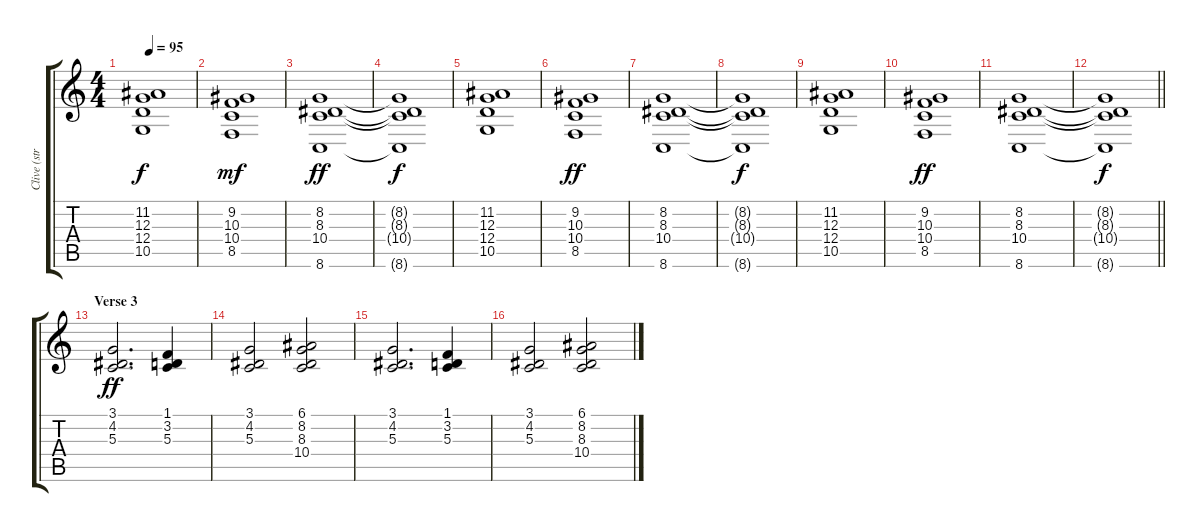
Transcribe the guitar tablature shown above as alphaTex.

\track ("Clive (strings)" "Clive (str") {instrument choiraahs}
\staff {score tabs}
\tuning (E4 B3 G3 D3 A2 E2) {hide}
\ts (4 4)
\tempo 95
\clef g2
\ks c
(11.2 12.3 12.4 10.5).1{dy f} |
(9.2 10.3 10.4 8.5).1{dy mf} |
(8.2 8.3 10.4 8.6).1{dy ff} |
(8.2{t} 8.3{t} 10.4{t} 8.6{t}).1{dy f} |
(11.2 12.3 12.4 10.5).1 |
(9.2 10.3 10.4 8.5).1{dy ff} |
(8.2 8.3 10.4 8.6).1 |
(8.2{t} 8.3{t} 10.4{t} 8.6{t}).1{dy f} |
(11.2 12.3 12.4 10.5).1 |
(9.2 10.3 10.4 8.5).1{dy ff} |
(8.2 8.3 10.4 8.6).1 |
\barLineRight lightlight
(8.2{t} 8.3{t} 10.4{t} 8.6{t}).1{dy f} |
\section ("" "Verse 3")
(3.1 4.2 5.3).2{d dy ff} (1.1 3.2 5.3).4 |
(3.1 4.2 5.3).2 (6.1 8.2 8.3 10.4).2 |
(3.1 4.2 5.3).2{d} (1.1 3.2 5.3).4 |
(3.1 4.2 5.3).2 (6.1 8.2 8.3 10.4).2
